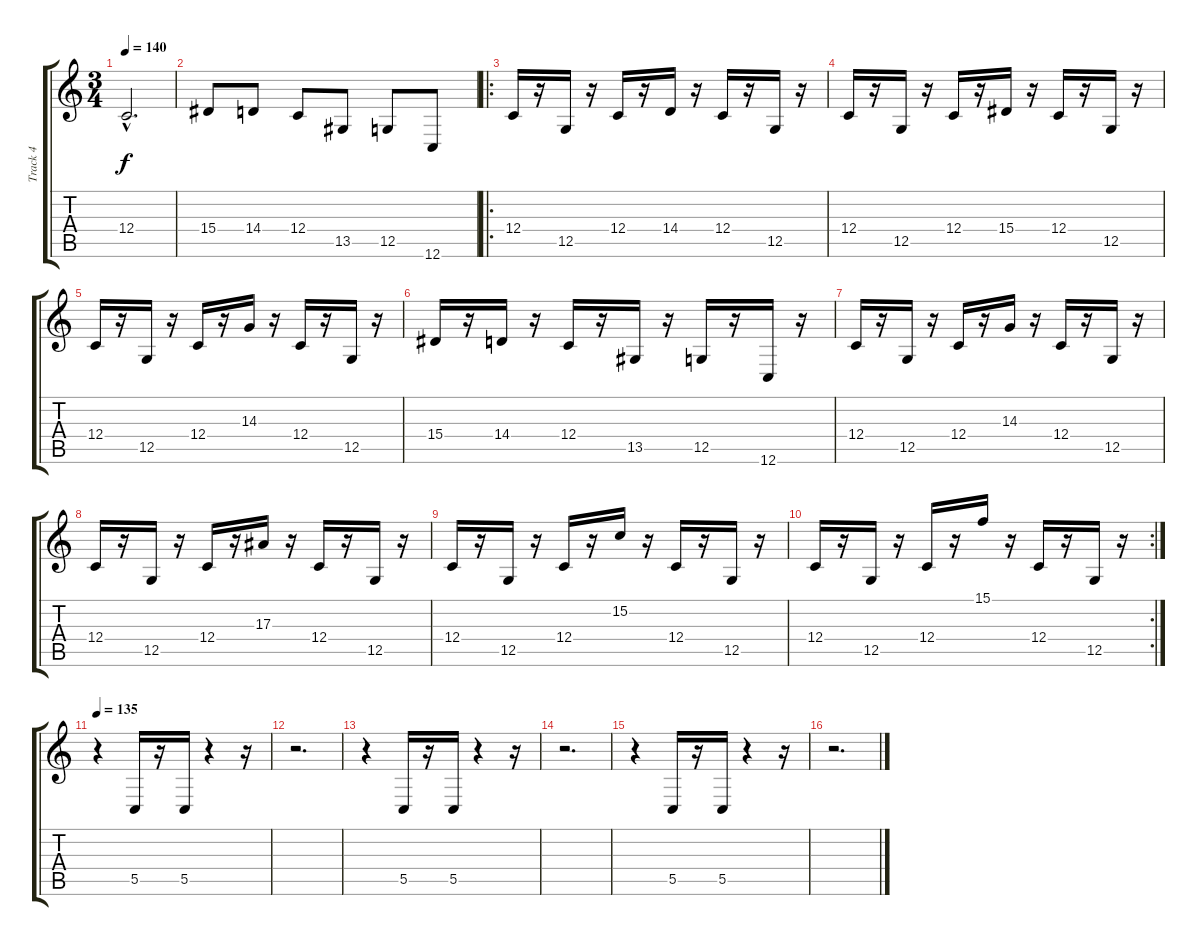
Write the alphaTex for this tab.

\track ("Track 4" "Track 4") {instrument stringensemble1}
\staff {score tabs}
\tuning (D4 A3 F3 C3 G2 C2) {hide}
\ts (3 4)
\tempo 140
\clef g2
\ks c
12.4{hac t}.2{d dy f} |
15.4.8 14.4.8 12.4.8 13.5.8 12.5.8 12.6.8 |
\ro
12.4.16 r.16 12.5.16 r.16 12.4.16 r.16 14.4.16 r.16 12.4.16 r.16 12.5.16 r.16 |
12.4.16 r.16 12.5.16 r.16 12.4.16 r.16 15.4.16 r.16 12.4.16 r.16 12.5.16 r.16 |
12.4.16 r.16 12.5.16 r.16 12.4.16 r.16 14.3.16 r.16 12.4.16 r.16 12.5.16 r.16 |
15.4.16 r.16 14.4.16 r.16 12.4.16 r.16 13.5.16 r.16 12.5.16 r.16 12.6.16 r.16 |
12.4.16 r.16 12.5.16 r.16 12.4.16 r.16 14.3.16 r.16 12.4.16 r.16 12.5.16 r.16 |
12.4.16 r.16 12.5.16 r.16 12.4.16 r.16 17.3.16 r.16 12.4.16 r.16 12.5.16 r.16 |
12.4.16 r.16 12.5.16 r.16 12.4.16 r.16 15.2.16 r.16 12.4.16 r.16 12.5.16 r.16 |
\rc 2
12.4.16 r.16 12.5.16 r.16 12.4.16 r.16 15.1.16 r.16 12.4.16 r.16 12.5.16 r.16 |
\tempo 135
r.4 5.5.16{volume 9} r.16 5.5.16 r.4 r.16 |
r.2{d} |
r.4 5.5.16 r.16 5.5.16 r.4 r.16 |
r.2{d} |
r.4 5.5.16 r.16 5.5.16 r.4 r.16 |
r.2{d}
